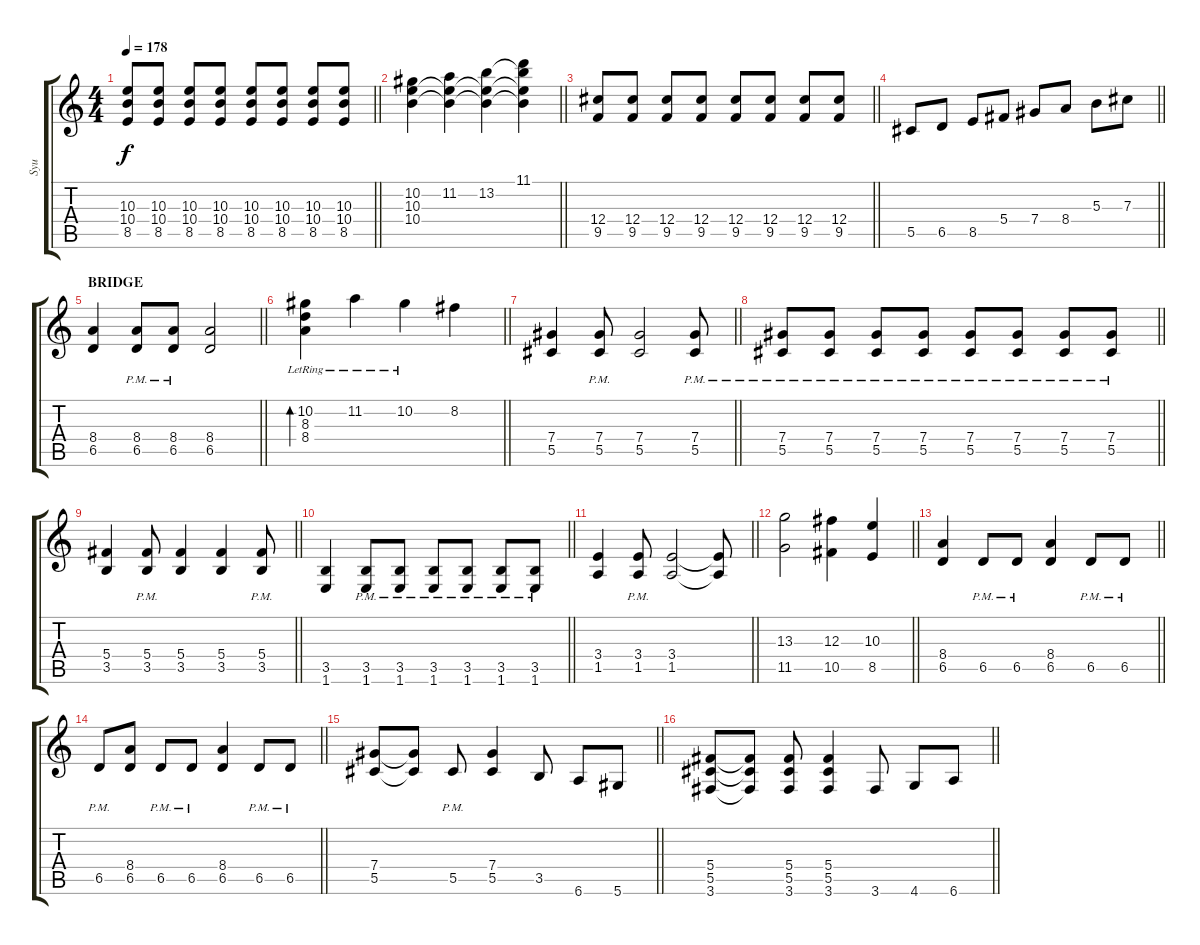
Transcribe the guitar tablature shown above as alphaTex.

\track ("Syu" "Syu") {instrument overdrivenguitar}
\staff {score tabs}
\tuning (Eb4 Bb3 Gb3 Db3 Ab2 Eb2) {hide}
\ts (4 4)
\tempo 178
\clef g2
\barLineRight lightlight
\ks c
(10.3 10.4 8.5).8{dy f} (10.3 10.4 8.5).8 (10.3 10.4 8.5).8 (10.3 10.4 8.5).8 (10.3 10.4 8.5).8 (10.3 10.4 8.5).8 (10.3 10.4 8.5).8 (10.3 10.4 8.5).8 |
\barLineRight lightlight
(10.2 10.3 10.4).4 (11.2 10.3{t} 10.4{t}).4 (13.2 10.3{t} 10.4{t}).4 (11.1 13.2{t} 10.3{t} 10.4{t}).4 |
\barLineRight lightlight
(12.4 9.5).8 (12.4 9.5).8 (12.4 9.5).8 (12.4 9.5).8 (12.4 9.5).8 (12.4 9.5).8 (12.4 9.5).8 (12.4 9.5).8 |
\barLineRight lightlight
5.5.8 6.5.8 8.5.8 5.4.8 7.4.8 8.4.8 5.3.8 7.3.8 |
\section ("" "BRIDGE")
\barLineRight lightlight
(8.4 6.5).4 (8.4{pm} 6.5{pm}).8 (8.4{pm} 6.5{pm}).8 (8.4 6.5).2 |
\barLineRight lightlight
(10.2{lr} 8.3{lr} 8.4{lr}).4{bd 480} 11.2{lr}.4 10.2{lr}.4 8.2.4 |
\barLineRight lightlight
(7.4 5.5).4 (7.4{pm} 5.5{pm}).8 (7.4 5.5).2 (7.4{pm} 5.5{pm}).8 |
\barLineRight lightlight
(7.4{pm} 5.5{pm}).8 (7.4{pm} 5.5{pm}).8 (7.4{pm} 5.5{pm}).8 (7.4{pm} 5.5{pm}).8 (7.4{pm} 5.5{pm}).8 (7.4{pm} 5.5{pm}).8 (7.4{pm} 5.5{pm}).8 (7.4{pm} 5.5{pm}).8 |
\barLineRight lightlight
(5.4 3.5).4 (5.4{pm} 3.5{pm}).8 (5.4 3.5).4 (5.4 3.5).4 (5.4 3.5{pm}).8 |
\barLineRight lightlight
(3.5 1.6).4 (3.5{pm} 1.6{pm}).8 (3.5{pm} 1.6{pm}).8 (3.5{pm} 1.6{pm}).8 (3.5{pm} 1.6{pm}).8 (3.5{pm} 1.6{pm}).8 (3.5{pm} 1.6{pm}).8 |
\barLineRight lightlight
(3.4 1.5).4 (3.4{pm} 1.5{pm}).8 (3.4 1.5).2 (3.4{t} 1.5{t}).8 |
\barLineRight lightlight
(13.3 11.5).2 (12.3 10.5).4 (10.3 8.5).4 |
\barLineRight lightlight
(8.4 6.5).4 6.5{pm}.8 6.5{pm}.8 (8.4 6.5).4 6.5{pm}.8 6.5{pm}.8 |
\barLineRight lightlight
6.5{pm}.8 (8.4 6.5).8 6.5{pm}.8 6.5{pm}.8 (8.4 6.5).4 6.5{pm}.8 6.5{pm}.8 |
\barLineRight lightlight
(7.4 5.5).8 (7.4{t} 5.5{t}).8 5.5{pm}.8 (7.4 5.5).4 3.5.8 6.6.8 5.6.8 |
\barLineRight lightlight
(5.4 5.5 3.6).8 (5.4{t} 5.5{t} 3.6{t}).8 (5.4 5.5 3.6).8 (5.4 5.5 3.6).4 3.6.8 4.6.8 6.6.8
